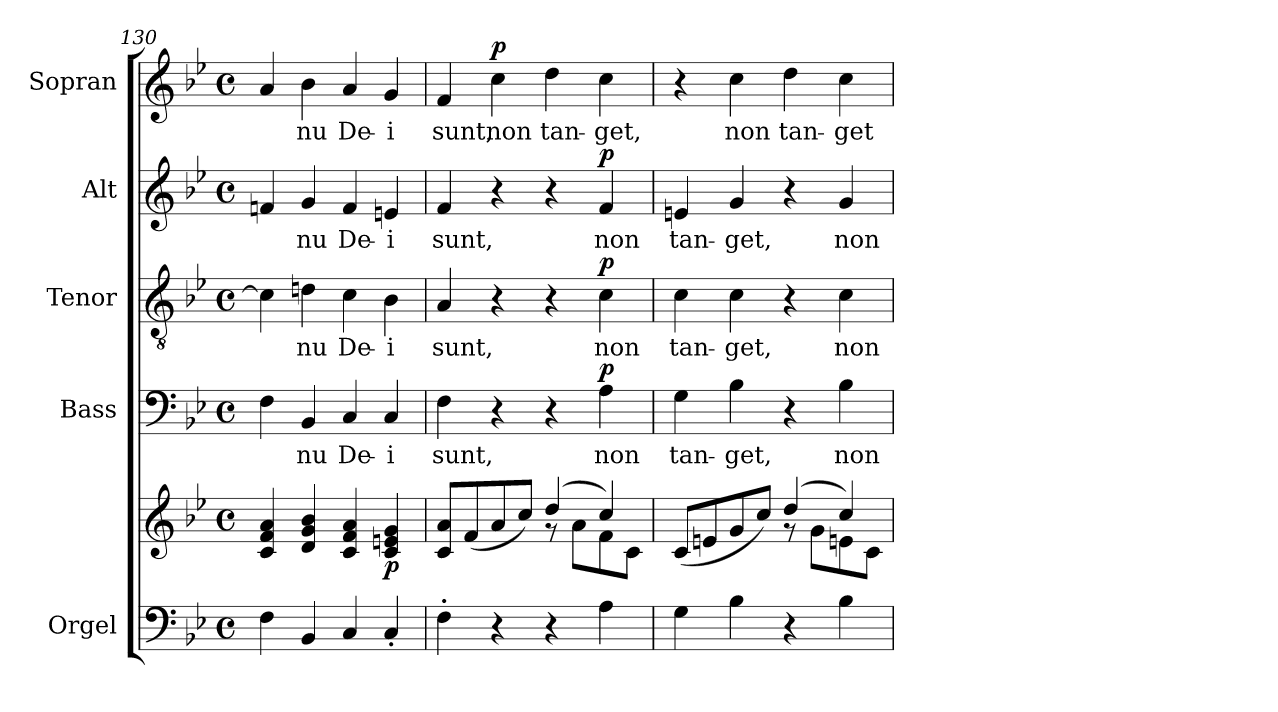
**kern	**kern	**dynam	**kern	**text	**dynam	**kern	**text	**dynam	**kern	**text	**dynam	**kern	**text	**dynam
*part5	*part5	*part5	*part4	*part4	*part4	*part3	*part3	*part3	*part2	*part2	*part2	*part1	*part1	*part1
*staff6	*staff5	*staff5/6	*staff4	*staff4	*staff4	*staff3	*staff3	*staff3	*staff2	*staff2	*staff2	*staff1	*staff1	*staff1
*I"Orgel	*	*	*I"Bass	*	*	*I"Tenor	*	*	*I"Alt	*	*	*I"Sopran	*	*
*I'Org.	*	*	*I'B.	*	*	*I'T.	*	*	*I'A.	*	*	*I'S.	*	*
*clefF4	*clefG2	*	*clefF4	*	*	*clefGv2	*	*	*clefG2	*	*	*clefG2	*	*
*k[b-e-]	*k[b-e-]	*	*k[b-e-]	*	*	*k[b-e-]	*	*	*k[b-e-]	*	*	*k[b-e-]	*	*
*B-:	*B-:	*	*B-:	*	*	*B-:	*	*	*B-:	*	*	*B-:	*	*
*M4/4	*M4/4	*	*M4/4	*	*	*M4/4	*	*	*M4/4	*	*	*M4/4	*	*
*met(c)	*met(c)	*	*met(c)	*	*	*met(c)	*	*	*met(c)	*	*	*met(c)	*	*
=130	=130	=130	=130	=130	=130	=130	=130	=130	=130	=130	=130	=130	=130	=130
4F\	4c/ 4f/ 4a/	.	4F\	.	.	4c\]	.	.	4fn/	.	.	4a/	.	.
!	!	!	!	!LO:LY:b	!	!	!LO:LY:b	!	!	!LO:LY:b	!	!	!LO:LY:b	!
4BB-/	4d/ 4g/ 4b-/	.	4BB-/	-nu	.	4dn\	-nu	.	4g/	-nu	.	4b-\	-nu	.
!	!	!	!	!LO:LY:b	!	!	!LO:LY:b	!	!	!LO:LY:b	!	!	!LO:LY:b	!
4C/	4c/ 4f/ 4a/	.	4C/	De-	.	4c\	De-	.	4f/	De-	.	4a/	De-	.
!	!	!LO:DY:b	!	!LO:LY:b	!	!	!LO:LY:b	!	!	!LO:LY:b	!	!	!LO:LY:b	!
4C'</	4c/ 4en/ 4g/	p	4C/	-i	.	4B-\	-i	.	4en/	-i	.	4g/	-i	.
=131	=131	=131	=131	=131	=131	=131	=131	=131	=131	=131	=131	=131	=131	=131
*	*^	*	*	*	*	*	*	*	*	*	*	*	*	*
!	!	!	!	!	!LO:LY:b	!	!	!LO:LY:b	!	!	!LO:LY:b	!	!	!LO:LY:b	!
4F'>\	8c/ 8a/L	2ryy	.	4F\	sunt,	.	4A/	sunt,	.	4f/	sunt,	.	4f/	sunt,	.
.	(<8f/	.	.	.	.	.	.	.	.	.	.	.	.	.	.
!	!	!	!	!	!	!	!	!	!	!	!	!	!	!LO:LY:b	!LO:DY:a
4r	8a/	.	.	4r	.	.	4r	.	.	4r	.	.	4cc\	non	p
.	8cc/J)	.	.	.	.	.	.	.	.	.	.	.	.	.	.
!	!	!	!	!	!	!	!	!	!	!	!	!	!	!LO:LY:b	!
4r	(4dd/	8rg	.	4r	.	.	4r	.	.	4r	.	.	4dd\	tan-	.
.	.	8a\L	.	.	.	.	.	.	.	.	.	.	.	.	.
!	!	!	!	!	!LO:LY:b	!LO:DY:a	!	!LO:LY:b	!LO:DY:a	!	!LO:LY:b	!LO:DY:a	!	!LO:LY:b	!
4A\	4cc/)	8f\	.	4A\	non	p	4c\	non	p	4f/	non	p	4cc\	-get,	.
.	.	8c\J	.	.	.	.	.	.	.	.	.	.	.	.	.
=132	=132	=132	=132	=132	=132	=132	=132	=132	=132	=132	=132	=132	=132	=132	=132
!	!	!	!	!	!LO:LY:b	!	!	!LO:LY:b	!	!	!LO:LY:b	!	!	!	!
4G\	(<8c/L	2ryy	.	4G\	tan-	.	4c\	tan-	.	4en/	tan-	.	4r	.	.
.	8en/	.	.	.	.	.	.	.	.	.	.	.	.	.	.
!	!	!	!	!	!LO:LY:b	!	!	!LO:LY:b	!	!	!LO:LY:b	!	!	!LO:LY:b	!
4B-\	8g/	.	.	4B-\	-get,	.	4c\	-get,	.	4g/	-get,	.	4cc\	non	.
.	8cc/J)	.	.	.	.	.	.	.	.	.	.	.	.	.	.
!	!	!	!	!	!	!	!	!	!	!	!	!	!	!LO:LY:b	!
4r	(4dd/	8rg	.	4r	.	.	4r	.	.	4r	.	.	4dd\	tan-	.
.	.	8g\L	.	.	.	.	.	.	.	.	.	.	.	.	.
!	!	!	!	!	!LO:LY:b	!	!	!LO:LY:b	!	!	!LO:LY:b	!	!	!LO:LY:b	!
4B-\	4cc/)	8en\	.	4B-\	non	.	4c\	non	.	4g/	non	.	4cc\	-get	.
.	.	8c\J	.	.	.	.	.	.	.	.	.	.	.	.	.
*	*v	*v	*	*	*	*	*	*	*	*	*	*	*	*	*
=	=	=	=	=	=	=	=	=	=	=	=	=	=	=
*-	*-	*-	*-	*-	*-	*-	*-	*-	*-	*-	*-	*-	*-	*-
